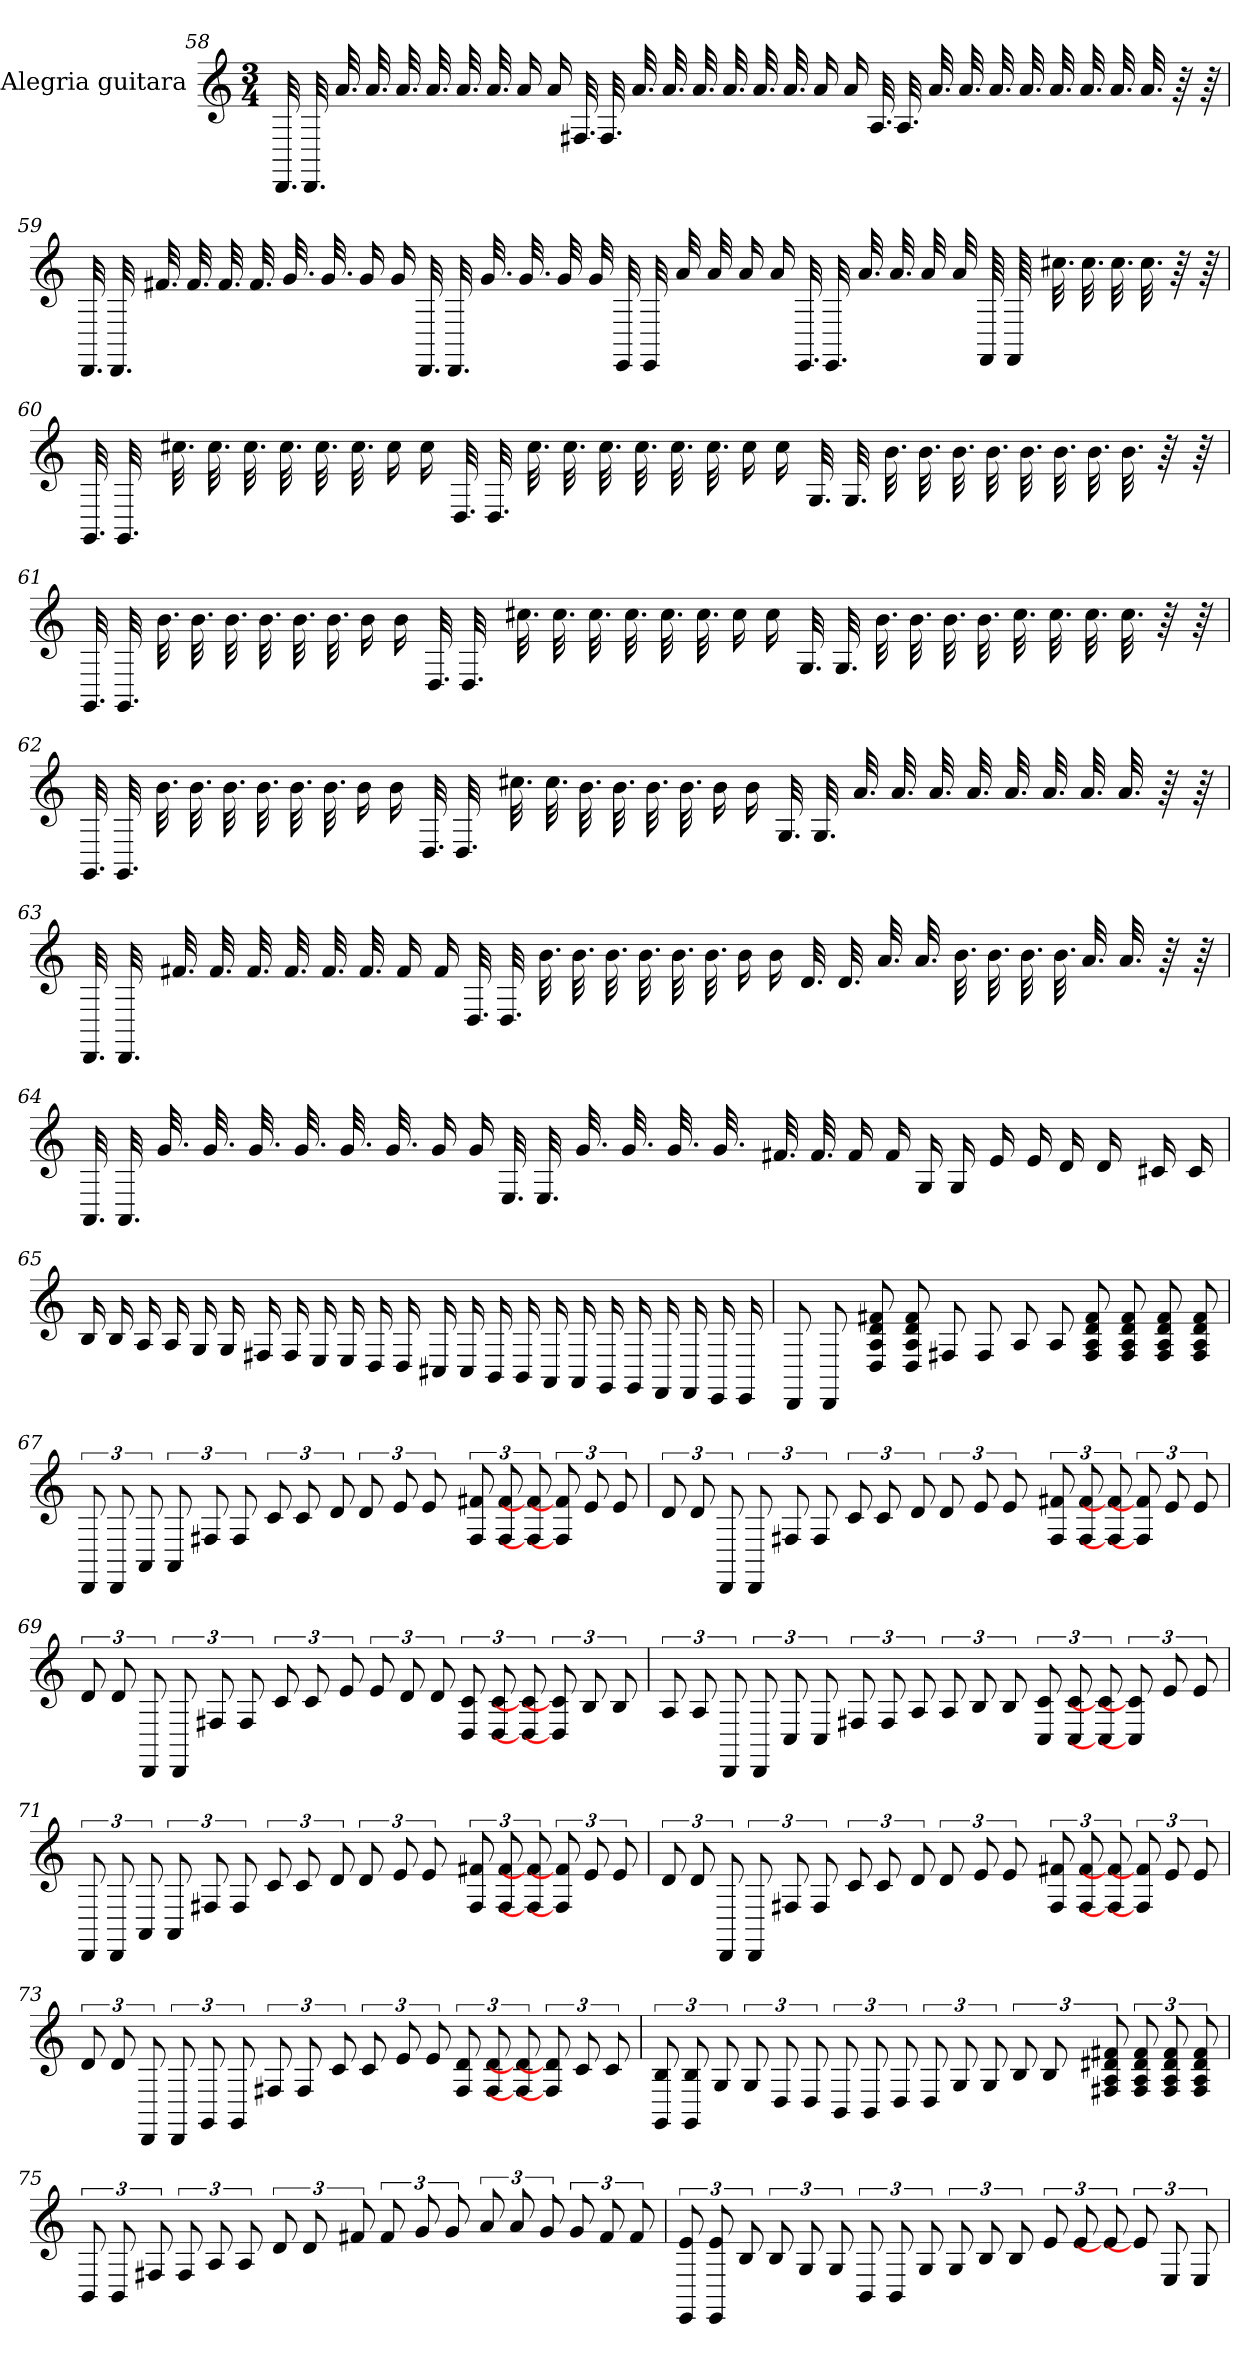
**kern
*part1
*staff1
*I"Alegria guitara
*
*k[]
*M3/4
=58
32.DD
32.DD
32.a
32.a
32.a
32.a
32.a
32.a
16a
16a
32.F#
32.F#
32.a
32.a
32.a
32.a
32.a
32.a
16a
16a
32.A
32.A
32.a
32.a
32.a
32.a
32.a
32.a
32.a
32.a
64r
64r
=59
32.DD
32.DD
32.f#
32.f#
32.f#
32.f#
32.g
32.g
16g
16g
32.DD
32.DD
32.g
32.g
32g
32g
32EE
32EE
32a
32a
16a
16a
32.EE
32.EE
32.a
32.a
32a
32a
64FF
64FF
32.cc#
32.cc#
32.cc#
32.cc#
64r
64r
=60
32.GG
32.GG
32.cc#
32.cc#
32.cc#
32.cc#
32.cc#
32.cc#
16cc#
16cc#
32.D
32.D
32.cc#
32.cc#
32.cc#
32.cc#
32.cc#
32.cc#
16cc#
16cc#
32.G
32.G
32.b
32.b
32.b
32.b
32.b
32.b
32.b
32.b
64r
64r
=61
32.GG
32.GG
32.b
32.b
32.b
32.b
32.b
32.b
16b
16b
32.D
32.D
32.cc#
32.cc#
32.cc#
32.cc#
32.cc#
32.cc#
16cc#
16cc#
32.G
32.G
32.b
32.b
32.b
32.b
32.cc#
32.cc#
32.cc#
32.cc#
64r
64r
=62
32.GG
32.GG
32.b
32.b
32.b
32.b
32.b
32.b
16b
16b
32.D
32.D
32.cc#
32.cc#
32.b
32.b
32.b
32.b
16b
16b
32.G
32.G
32.a
32.a
32.a
32.a
32.a
32.a
32.a
32.a
64r
64r
=63
32.DD
32.DD
32.f#
32.f#
32.f#
32.f#
32.f#
32.f#
16f#
16f#
32.D
32.D
32.b
32.b
32.b
32.b
32.b
32.b
16b
16b
32.d
32.d
32.a
32.a
32.b
32.b
32.b
32.b
32.a
32.a
64r
64r
=64
32.AA
32.AA
32.g
32.g
32.g
32.g
32.g
32.g
16g
16g
32.E
32.E
32.g
32.g
32.g
32.g
32.f#
32.f#
16f#
16f#
16G
16G
16e
16e
16d
16d
16c#
16c#
=65
16B
16B
16A
16A
16G
16G
16F#
16F#
16E
16E
16D
16D
16C#
16C#
16BB
16BB
16AA
16AA
16GG
16GG
16FF
16FF
16EE
16EE
=66
8DD
8DD
8f# 8d 8A 8D
8f# 8d 8A 8D
8F#
8F#
8A
8A
8f# 8d 8A 8F#
8f# 8d 8A 8F#
8f# 8d 8A 8F#
8f# 8d 8A 8F#
=67
12DD
12DD
12AA
12AA
12F#
12F#
12c
12c
12d
12d
12e
12e
12f# 12F#
12f# 12F#
12f#] 12F#]
12f#] 12F#]
12e
12e
=68
12d
12d
12DD
12DD
12F#
12F#
12c
12c
12d
12d
12e
12e
12f# 12F#
12f# 12F#
12f#] 12F#]
12f#] 12F#]
12e
12e
=69
12d
12d
12DD
12DD
12F#
12F#
12c
12c
12e
12e
12d
12d
12c 12D
12c 12D
12c] 12D]
12c] 12D]
12B
12B
=70
12A
12A
12DD
12DD
12C
12C
12F#
12F#
12A
12A
12B
12B
12c 12C
12c 12C
12c] 12C]
12c] 12C]
12e
12e
=71
12DD
12DD
12AA
12AA
12F#
12F#
12c
12c
12d
12d
12e
12e
12f# 12F#
12f# 12F#
12f#] 12F#]
12f#] 12F#]
12e
12e
=72
12d
12d
12DD
12DD
12F#
12F#
12c
12c
12d
12d
12e
12e
12f# 12F#
12f# 12F#
12f#] 12F#]
12f#] 12F#]
12e
12e
=73
12d
12d
12DD
12DD
12GG
12GG
12F#
12F#
12c
12c
12e
12e
12d 12F#
12d 12F#
12d] 12F#]
12d] 12F#]
12c
12c
=74
12B 12GG
12B 12GG
12G
12G
12D
12D
12BB
12BB
12D
12D
12G
12G
12B
12B
12f# 12d# 12A 12F#
12f# 12d# 12A 12F#
12f# 12d# 12A 12F#
12f# 12d# 12A 12F#
=75
12BB
12BB
12F#
12F#
12A
12A
12d
12d
12f#
12f#
12g
12g
12a
12a
12g
12g
12f#
12f#
=76
12e 12EE
12e 12EE
12B
12B
12G
12G
12BB
12BB
12G
12G
12B
12B
12e
12e
12e]
12e]
12E
12E
=
*-
